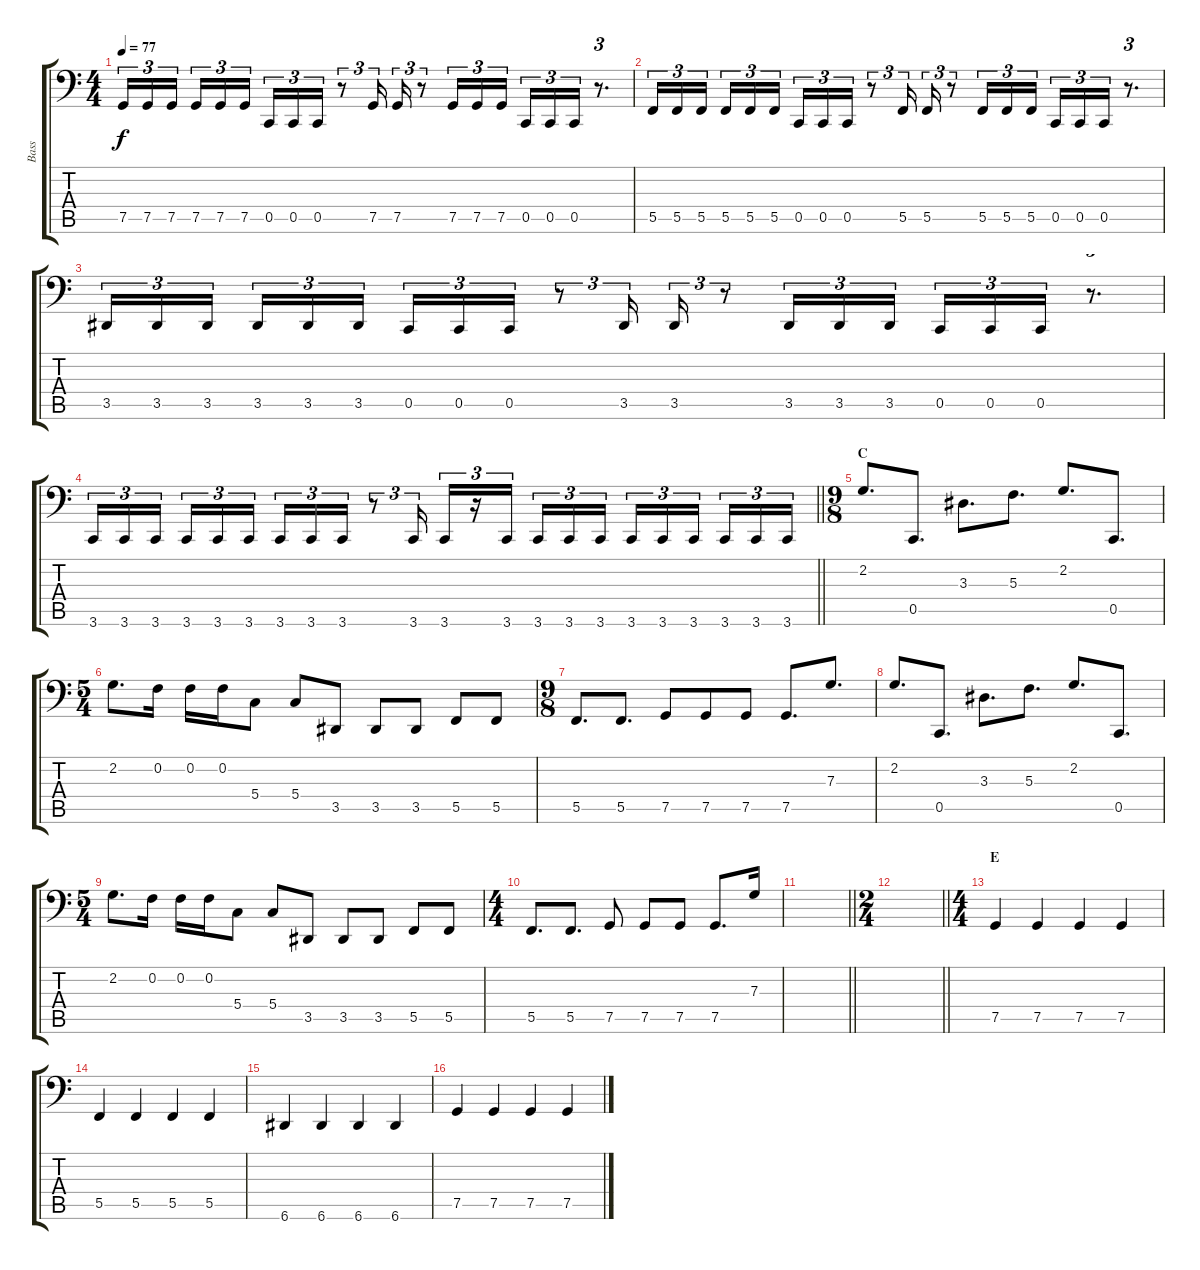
\track ("Bass" "Bass") {instrument electricbasspick}
\staff {score tabs}
\tuning (Bb2 F2 C2 G1 C1 A0) {hide}
\ts (4 4)
\tempo 77
\clef f4
\ks c
7.5.16{tu (3 2) dy f} 7.5.16{tu (3 2)} 7.5.16{tu (3 2) beam splitsecondary} 7.5.16{tu (3 2)} 7.5.16{tu (3 2)} 7.5.16{tu (3 2)} 0.5.16{tu (3 2)} 0.5.16{tu (3 2)} 0.5.16{tu (3 2)} r.8{tu (3 2)} 7.5.16{tu (3 2)} 7.5.16{tu (3 2)} r.8{tu (3 2)} 7.5.16{tu (3 2)} 7.5.16{tu (3 2)} 7.5.16{tu (3 2)} 0.5.16{tu (3 2)} 0.5.16{tu (3 2)} 0.5.16{tu (3 2)} r.8{d tu (3 2)} |
5.5.16{tu (3 2)} 5.5.16{tu (3 2)} 5.5.16{tu (3 2) beam splitsecondary} 5.5.16{tu (3 2)} 5.5.16{tu (3 2)} 5.5.16{tu (3 2)} 0.5.16{tu (3 2)} 0.5.16{tu (3 2)} 0.5.16{tu (3 2)} r.8{tu (3 2)} 5.5.16{tu (3 2)} 5.5.16{tu (3 2)} r.8{tu (3 2)} 5.5.16{tu (3 2)} 5.5.16{tu (3 2)} 5.5.16{tu (3 2)} 0.5.16{tu (3 2)} 0.5.16{tu (3 2)} 0.5.16{tu (3 2)} r.8{d tu (3 2)} |
3.5.16{tu (3 2)} 3.5.16{tu (3 2)} 3.5.16{tu (3 2) beam splitsecondary} 3.5.16{tu (3 2)} 3.5.16{tu (3 2)} 3.5.16{tu (3 2)} 0.5.16{tu (3 2)} 0.5.16{tu (3 2)} 0.5.16{tu (3 2)} r.8{tu (3 2)} 3.5.16{tu (3 2)} 3.5.16{tu (3 2)} r.8{tu (3 2)} 3.5.16{tu (3 2)} 3.5.16{tu (3 2)} 3.5.16{tu (3 2)} 0.5.16{tu (3 2)} 0.5.16{tu (3 2)} 0.5.16{tu (3 2)} r.8{d tu (3 2)} |
\barLineRight lightlight
3.6.16{tu (3 2)} 3.6.16{tu (3 2)} 3.6.16{tu (3 2) beam splitsecondary} 3.6.16{tu (3 2)} 3.6.16{tu (3 2)} 3.6.16{tu (3 2)} 3.6.16{tu (3 2)} 3.6.16{tu (3 2)} 3.6.16{tu (3 2)} r.8{tu (3 2)} 3.6.16{tu (3 2)} 3.6.16{tu (3 2)} r.16{tu (3 2)} 3.6.16{tu (3 2) beam splitsecondary} 3.6.16{tu (3 2)} 3.6.16{tu (3 2)} 3.6.16{tu (3 2)} 3.6.16{tu (3 2)} 3.6.16{tu (3 2)} 3.6.16{tu (3 2) beam splitsecondary} 3.6.16{tu (3 2)} 3.6.16{tu (3 2)} 3.6.16{tu (3 2)} |
\ts (9 8)
\section ("" "C")
2.2.8{d} 0.5.8{d} 3.3.8{d} 5.3.8{d} 2.2.8{d} 0.5.8{d} |
\ts (5 4)
2.2.8{d} 0.2.16 0.2.16 0.2.16 5.4.8 5.4.8 3.5.8 3.5.8 3.5.8 5.5.8 5.5.8 |
\ts (9 8)
5.5.8{d} 5.5.8{d} 7.5.8 7.5.8 7.5.8 7.5.8{d} 7.3.8{d} |
2.2.8{d} 0.5.8{d} 3.3.8{d} 5.3.8{d} 2.2.8{d} 0.5.8{d} |
\ts (5 4)
2.2.8{d} 0.2.16 0.2.16 0.2.16 5.4.8 5.4.8 3.5.8 3.5.8 3.5.8 5.5.8 5.5.8 |
\ts (4 4)
5.5.8{d} 5.5.8{d} 7.5.8 7.5.8 7.5.8 7.5.8{d} 7.3.16 |
\barLineRight lightlight
|
\ts (2 4)
\barLineRight lightlight
|
\ts (4 4)
\section ("" "E")
7.5.4 7.5.4 7.5.4 7.5.4 |
5.5.4 5.5.4 5.5.4 5.5.4 |
6.6.4 6.6.4 6.6.4 6.6.4 |
7.5.4 7.5.4 7.5.4 7.5.4
